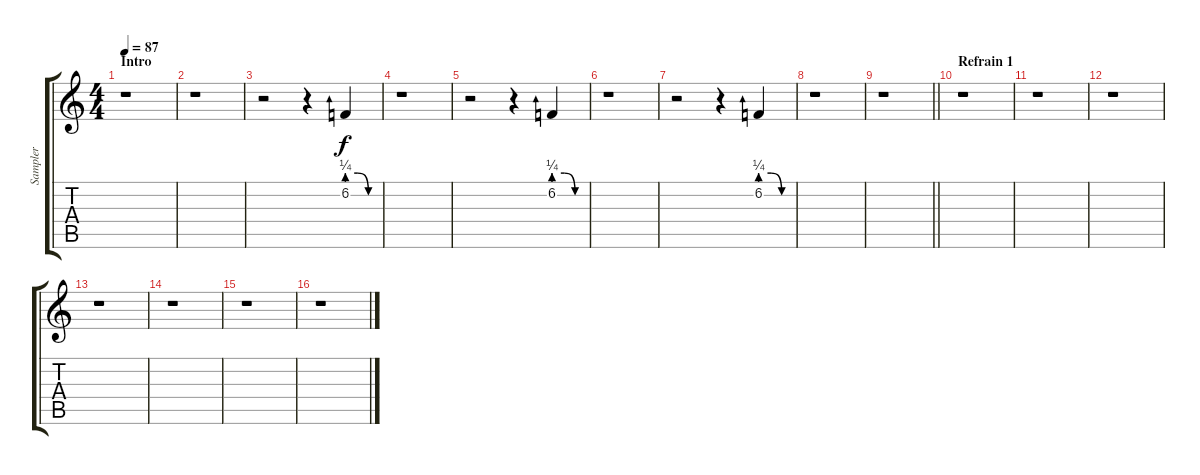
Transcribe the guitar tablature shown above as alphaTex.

\track ("Sampler" "Sampler") {instrument pad8sweep}
\staff {score tabs}
\tuning (E4 B3 G3 D3 A2 E2) {hide}
\ts (4 4)
\section ("" "Intro")
\tempo 87
\clef g2
\ks c
r.1{dy f instrument pad8sweep} |
r.1 |
r.2 r.4 6.2{be (custom 0 1 20 1 40 0 60 0)}.4 |
r.1 |
r.2 r.4 6.2{be (custom 0 1 20 1 40 0 60 0)}.4 |
r.1 |
r.2 r.4 6.2{be (custom 0 1 20 1 40 0 60 0)}.4 |
r.1 |
\barLineRight lightlight
r.1 |
\section ("" "Refrain 1")
r.1 |
r.1 |
r.1 |
r.1 |
r.1 |
r.1 |
r.1
